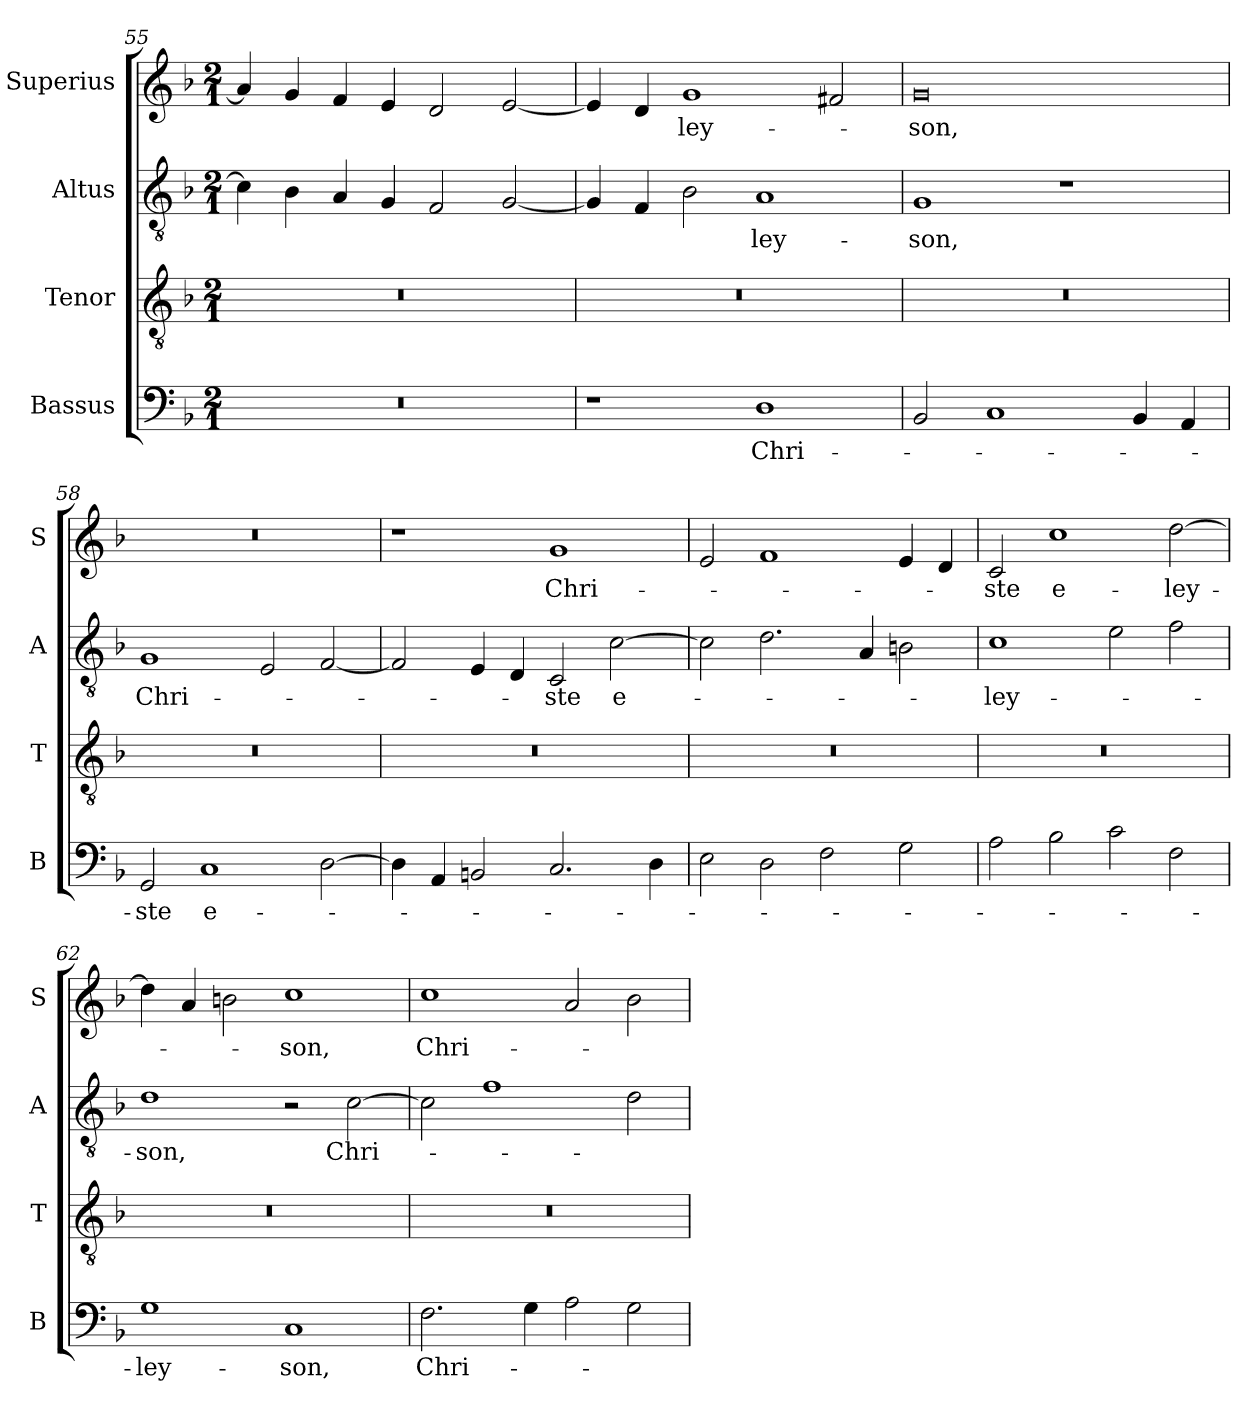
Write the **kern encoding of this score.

**kern	**text	**kern	**kern	**text	**kern	**text
*part4	*part4	*part3	*part2	*part2	*part1	*part1
*staff4	*staff4	*staff3	*staff2	*staff2	*staff1	*staff1
*I"Bassus	*	*I"Tenor	*I"Altus	*	*I"Superius	*
*I'B	*	*I'T	*I'A	*	*I'S	*
*clefF4	*	*clefGv2	*clefGv2	*	*clefG2	*
*k[b-]	*	*k[b-]	*k[b-]	*	*k[b-]	*
*M2/1	*	*M2/1	*M2/1	*	*M2/1	*
=55	=55	=55	=55	=55	=55	=55
0r	.	0r	4c]	.	4a]	.
.	.	.	4B-	.	4g	.
.	.	.	4A	.	4f	.
.	.	.	4G	.	4e	.
.	.	.	2F	.	2d	.
.	.	.	[2G	.	[2e	.
=56	=56	=56	=56	=56	=56	=56
1r	.	0r	4G]	.	4e]	.
.	.	.	4F	.	4d	.
!	!	!	!	!	!	!LO:LY:i
.	.	.	2B-	.	1g	-ley-
!	!LO:LY:i	!	!	!LO:LY:i	!	!
1D	Chri-	.	1A	-ley-	.	.
.	.	.	.	.	2f#X	.
=57	=57	=57	=57	=57	=57	=57
!	!	!	!	!LO:LY:i	!	!LO:LY:i
2BB-	.	0r	1G	-son,	0g	-son,
1C	.	.	.	.	.	.
.	.	.	1r	.	.	.
4BB-	.	.	.	.	.	.
4AA	.	.	.	.	.	.
=58	=58	=58	=58	=58	=58	=58
!	!LO:LY:i	!	!	!LO:LY:i	!	!
2GG	-ste	0r	1G	Chri-	0r	.
!	!LO:LY:i	!	!	!	!	!
1C	e-	.	.	.	.	.
.	.	.	2E	.	.	.
[2D	.	.	[2F	.	.	.
=59	=59	=59	=59	=59	=59	=59
4D]	.	0r	2F]	.	1r	.
4AA	.	.	.	.	.	.
2BBn	.	.	4E	.	.	.
.	.	.	4D	.	.	.
!	!	!	!	!LO:LY:i	!	!LO:LY:i
2.C	.	.	2C	-ste	1g	Chri-
!	!	!	!	!LO:LY:i	!	!
.	.	.	[2c	e-	.	.
4D	.	.	.	.	.	.
=60	=60	=60	=60	=60	=60	=60
2E	.	0r	2c]	.	2e	.
2D	.	.	2.d	.	1f	.
2F	.	.	.	.	.	.
.	.	.	4A	.	.	.
2G	.	.	2Bn	.	4e	.
.	.	.	.	.	4d	.
=61	=61	=61	=61	=61	=61	=61
!	!	!	!	!LO:LY:i	!	!LO:LY:i
2A	.	0r	1c	-ley-	2c	-ste
!	!	!	!	!	!	!LO:LY:i
2B-	.	.	.	.	1cc	e-
2c	.	.	2e	.	.	.
!	!	!	!	!	!	!LO:LY:i
2F	.	.	2f	.	[2dd	-ley-
=62	=62	=62	=62	=62	=62	=62
!	!LO:LY:i	!	!	!LO:LY:i	!	!
1G	-ley-	0r	1d	-son,	4dd]	.
.	.	.	.	.	4a	.
.	.	.	.	.	2bn	.
!	!LO:LY:i	!	!	!	!	!LO:LY:i
1C	-son,	.	2r	.	1cc	-son,
!	!	!	!	!LO:LY:i	!	!
.	.	.	[2c	Chri-	.	.
=63	=63	=63	=63	=63	=63	=63
!	!LO:LY:i	!	!	!	!	!LO:LY:i
2.F	Chri-	0r	2c]	.	1cc	Chri-
.	.	.	1f	.	.	.
4G	.	.	.	.	.	.
2A	.	.	.	.	2a	.
2G	.	.	2d	.	2b-	.
=	=	=	=	=	=	=
*-	*-	*-	*-	*-	*-	*-
